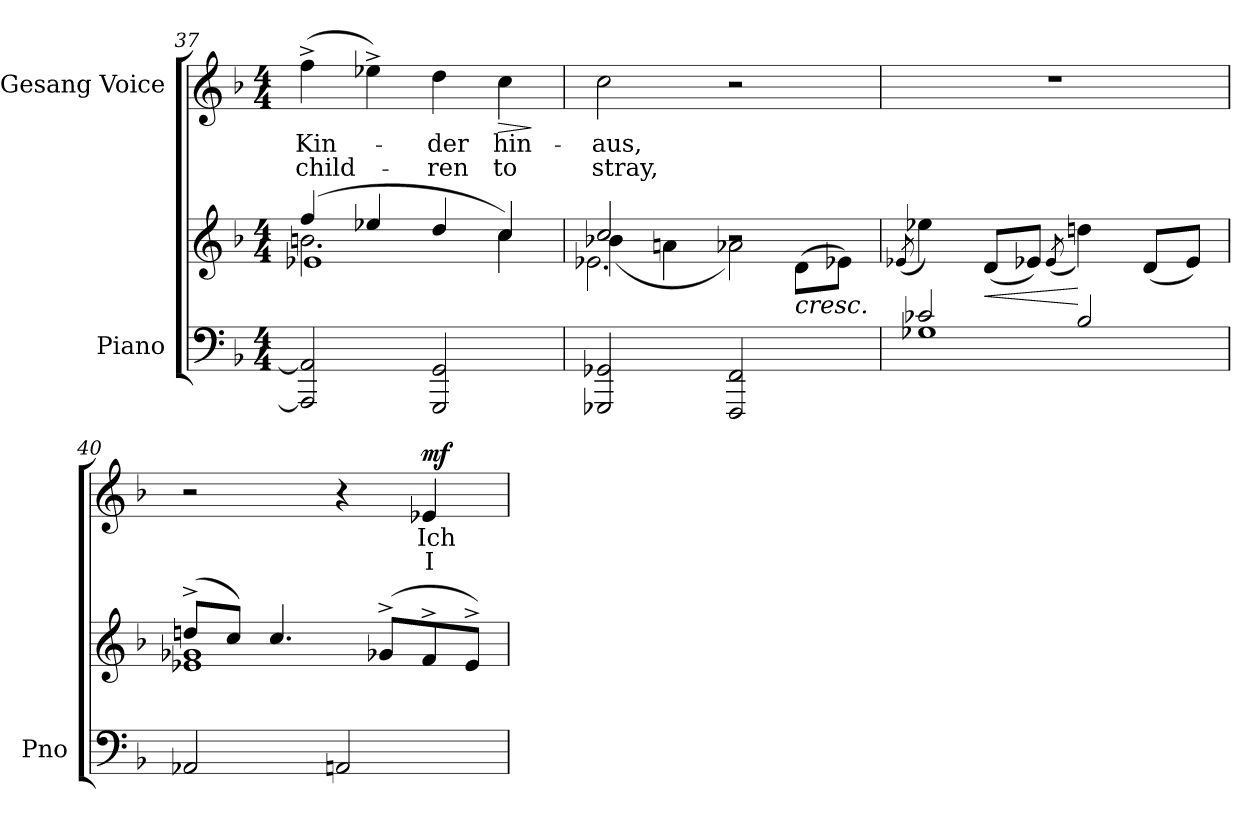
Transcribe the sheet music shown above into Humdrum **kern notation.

**kern	**kern	**dynam	**kern	**text	**text	**dynam
*part2	*part2	*part2	*part1	*part1	*part1	*part1
*staff3	*staff2	*staff2/3	*staff1	*staff1	*staff1	*staff1
*I"Piano	*	*	*I"Gesang Voice	*	*	*
*I'Pno	*	*	*	*	*	*
*clefF4	*clefG2	*	*clefG2	*	*	*
*k[b-]	*k[b-]	*	*k[b-]	*	*	*
*M4/4	*M4/4	*	*M4/4	*	*	*
=37	=37	=37	=37	=37	=37	=37
*	*^	*	*	*	*	*
*	*	*^	*	*	*	*	*
2AAA-/] 2AA-/]	(4ff/	2.bn\	1e-X	.	(4ff^\	Kin-	child-	.
.	4ee-X/	.	.	.	4ee-X^\)	.	.	.
2GGG/ 2GG/	4dd/	.	.	.	4dd\	-der	-ren	.
!	!	!	!	!	!	!	!	!LO:HP:b
.	4cc/)	4cc\	.	.	4cc\	hin-	to	>
*	*v	*v	*v	*	*	*	*	*
.	.	.	.	.	.	]
=38	=38	=38	=38	=38	=38	=38
*	*^	*	*	*	*	*
*	*	*^	*	*	*	*	*
2GGG-X/ 2GG-X/	2cc/	(4b-X\	2.e-X\	.	2cc\	-aus,	stray,	.
.	.	4an\	.	.	.	.	.	.
2FFF/ 2FF/	2r	2a-X\)	.	.	2r	.	.	.
!	!	!	!	!LO:HP:b	!	!	!	!
.	.	.	(8d\L	<	.	.	.	.
.	.	.	8e-X\J)	.	.	.	.	.
*	*v	*v	*v	*	*	*	*	*
=39	=39	=39	=39	=39	=39	=39
.	(8qe-X/	.	.	.	.	.
*^	*	*	*	*	*	*
2c-X/	1G-X	4ee-X\)	.	1r	.	.	.
!	!	!	!LO:HP:b	!	!	!	!
.	.	(8d/L	<	.	.	.	.
.	.	8e-X/J)	.	.	.	.	.
.	.	(8qe-/	.	.	.	.	.
2B-/	.	4ddn\)	[	.	.	.	.
.	.	(8d/L	.	.	.	.	.
.	.	8e-/J)	.	.	.	.	.
*v	*v	*	*	*	*	*	*
.	.	[	.	.	.	.
=40	=40	=40	=40	=40	=40	=40
*	*^	*	*	*	*	*
2AA-X/	(8ddn^/L	1e-X 1g-X	.	2r	.	.	.
.	8cc/J)	.	.	.	.	.	.
.	4.cc/	.	.	.	.	.	.
2AAn/	.	.	.	4r	.	.	.
.	(8g-X^/L	.	.	.	.	.	.
!	!	!	!	!	!	!	!LO:DY:b
.	8f^/	.	.	4e-X/	Ich	I	mf
.	8e-^/J)	.	.	.	.	.	.
*	*v	*v	*	*	*	*	*
=	=	=	=	=	=	=
*-	*-	*-	*-	*-	*-	*-
